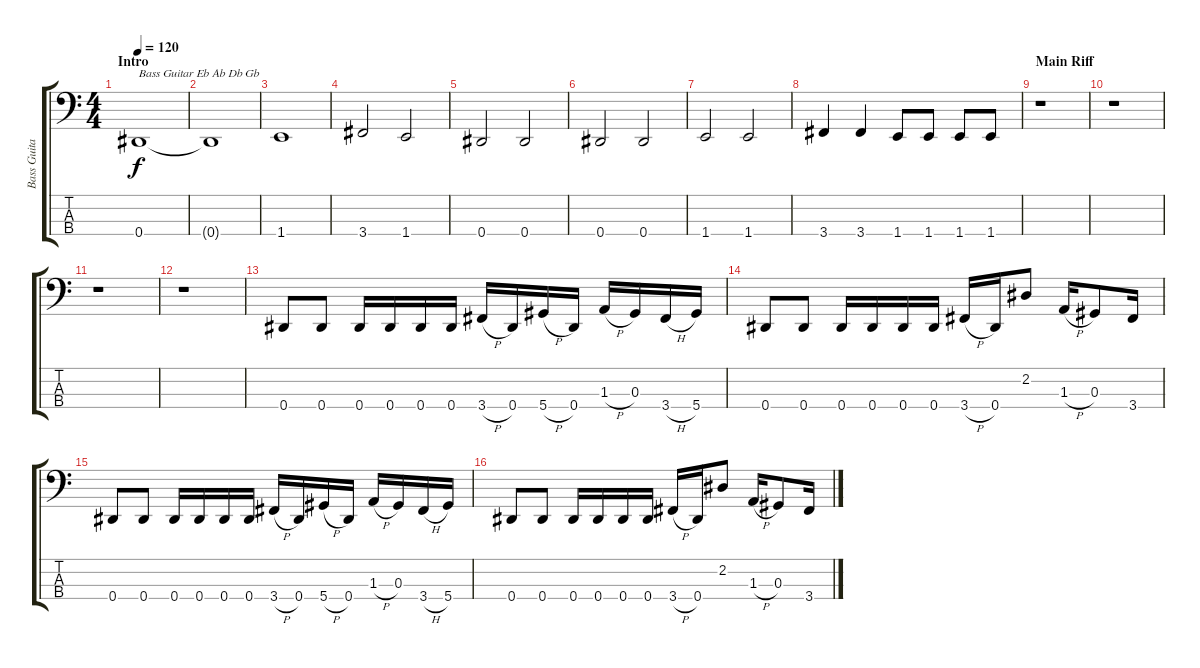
\track ("Bass Guitar" "Bass Guita") {instrument electricbasspick}
\staff {score tabs}
\tuning (Gb2 Db2 Ab1 Eb1) {hide}
\ts (4 4)
\section ("" "Intro")
\tempo 120
\clef f4
\ks c
0.4.1{txt "Bass Guitar Eb Ab Db Gb" dy f instrument electricbasspick} |
0.4{t}.1 |
1.4.1 |
3.4.2 1.4.2 |
0.4.2 0.4.2 |
0.4.2 0.4.2 |
1.4.2 1.4.2 |
3.4.4 3.4.4 1.4.8 1.4.8 1.4.8 1.4.8 |
\section ("" "Main Riff")
r.1 |
r.1 |
r.1 |
r.1 |
0.4.8 0.4.8 0.4.16 0.4.16 0.4.16 0.4.16 3.4{h}.16 0.4.16 5.4{h}.16 0.4.16 1.3{h}.16 0.3.16 3.4{h}.16 5.4.16 |
0.4.8 0.4.8 0.4.16 0.4.16 0.4.16 0.4.16 3.4{h}.16 0.4.16 2.2.8 1.3{h}.16 0.3.8 3.4.16 |
0.4.8 0.4.8 0.4.16 0.4.16 0.4.16 0.4.16 3.4{h}.16 0.4.16 5.4{h}.16 0.4.16 1.3{h}.16 0.3.16 3.4{h}.16 5.4.16 |
0.4.8 0.4.8 0.4.16 0.4.16 0.4.16 0.4.16 3.4{h}.16 0.4.16 2.2.8 1.3{h}.16 0.3.8 3.4.16
